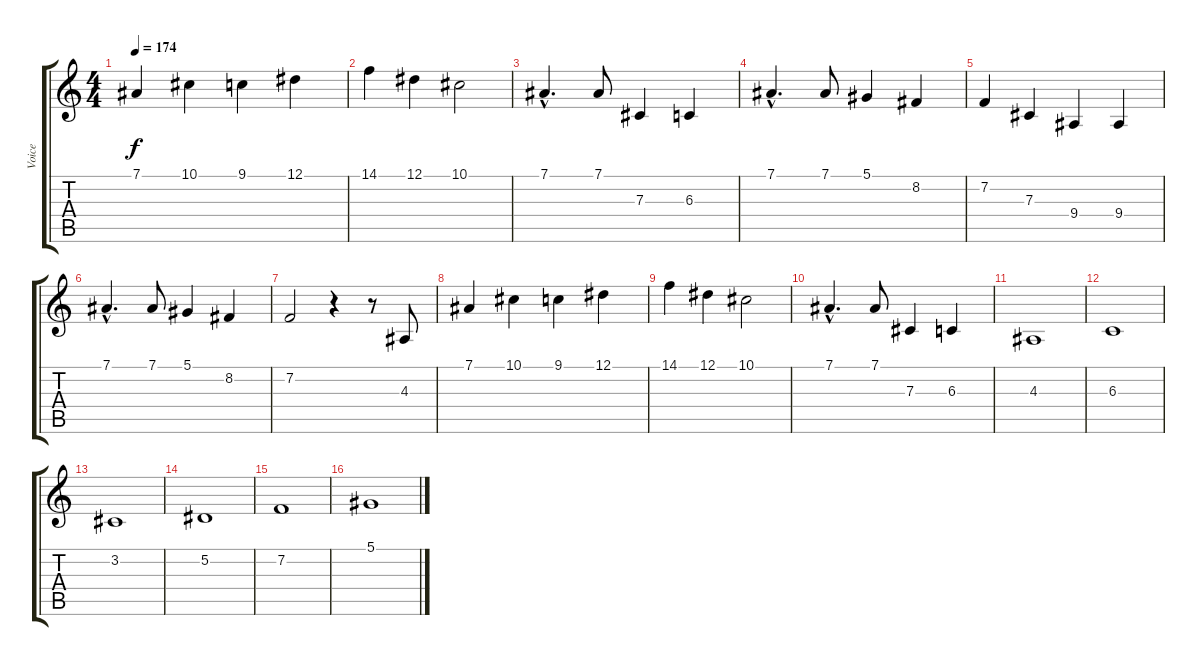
\track ("Voice" "Voice") {instrument trumpet}
\staff {score tabs}
\tuning (Eb4 Bb3 Gb3 Db3 Ab2 Eb2) {hide}
\ts (4 4)
\tempo 174
\clef g2
\ks c
7.1.4{dy f} 10.1.4 9.1.4 12.1.4 |
14.1.4 12.1.4 10.1.2 |
7.1{hac}.4{d} 7.1.8 7.3.4 6.3.4 |
7.1{hac}.4{d} 7.1.8 5.1.4 8.2.4 |
7.2.4 7.3.4 9.4.4 9.4.4 |
7.1{hac}.4{d} 7.1.8 5.1.4 8.2.4 |
7.2.2 r.4 r.8 4.3.8 |
7.1.4 10.1.4 9.1.4 12.1.4 |
14.1.4 12.1.4 10.1.2 |
7.1{hac}.4{d} 7.1.8 7.3.4 6.3.4 |
4.3.1 |
6.3.1 |
3.2.1 |
5.2.1 |
7.2.1 |
5.1.1
